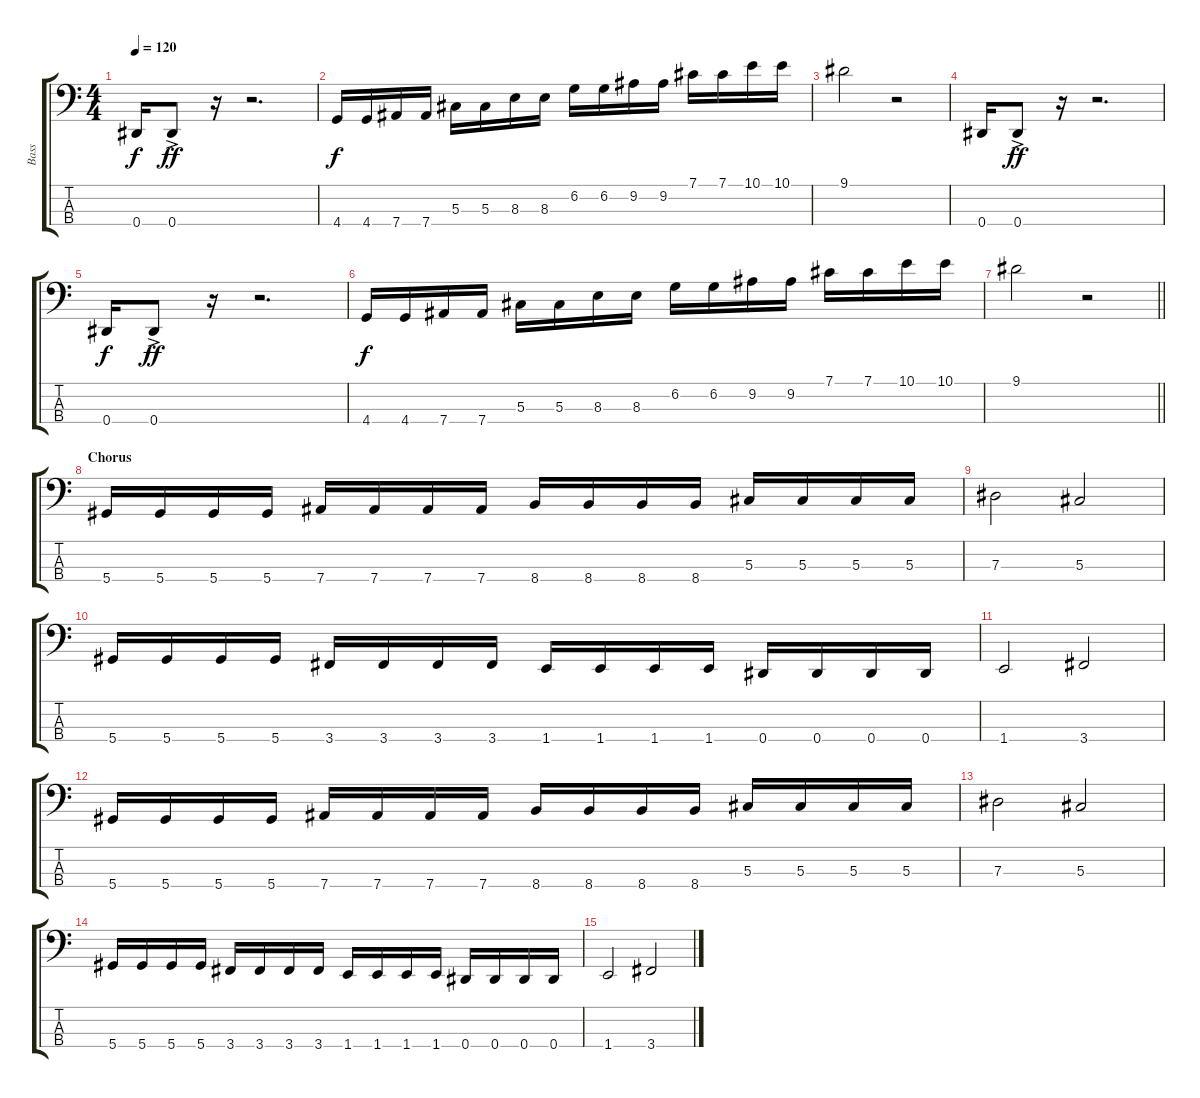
\track ("Bass" "Bass") {instrument electricbassfinger}
\staff {score tabs}
\tuning (Gb2 Db2 Ab1 Eb1) {hide}
\ts (4 4)
\tempo 120
\clef f4
\ks c
0.4.16{dy f} 0.4{ac}.8{dy ff} r.16 r.2{d} |
4.4.16{dy f} 4.4.16 7.4.16 7.4.16 5.3.16 5.3.16 8.3.16 8.3.16 6.2.16 6.2.16 9.2.16 9.2.16 7.1.16 7.1.16 10.1.16 10.1.16 |
9.1.2 r.2 |
0.4.16 0.4{ac}.8{dy ff} r.16 r.2{d} |
0.4.16{dy f} 0.4{ac}.8{dy ff} r.16 r.2{d} |
4.4.16{dy f} 4.4.16 7.4.16 7.4.16 5.3.16 5.3.16 8.3.16 8.3.16 6.2.16 6.2.16 9.2.16 9.2.16 7.1.16 7.1.16 10.1.16 10.1.16 |
\barLineRight lightlight
9.1.2 r.2 |
\section ("" "Chorus")
5.4.16 5.4.16 5.4.16 5.4.16 7.4.16 7.4.16 7.4.16 7.4.16 8.4.16 8.4.16 8.4.16 8.4.16 5.3.16 5.3.16 5.3.16 5.3.16 |
7.3.2 5.3.2 |
5.4.16 5.4.16 5.4.16 5.4.16 3.4.16 3.4.16 3.4.16 3.4.16 1.4.16 1.4.16 1.4.16 1.4.16 0.4.16 0.4.16 0.4.16 0.4.16 |
1.4.2 3.4.2 |
5.4.16 5.4.16 5.4.16 5.4.16 7.4.16 7.4.16 7.4.16 7.4.16 8.4.16 8.4.16 8.4.16 8.4.16 5.3.16 5.3.16 5.3.16 5.3.16 |
7.3.2 5.3.2 |
5.4.16 5.4.16 5.4.16 5.4.16 3.4.16 3.4.16 3.4.16 3.4.16 1.4.16 1.4.16 1.4.16 1.4.16 0.4.16 0.4.16 0.4.16 0.4.16 |
1.4.2 3.4.2
